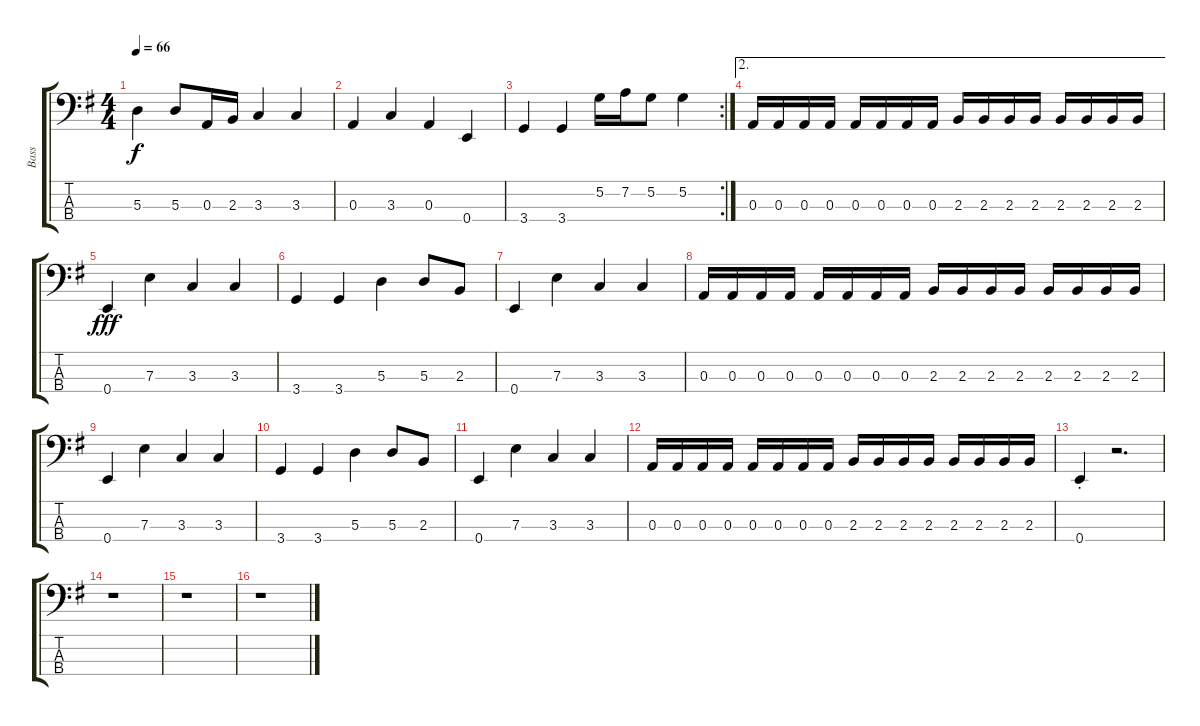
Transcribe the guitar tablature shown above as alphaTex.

\track ("Bass" "Bass") {instrument electricbassfinger}
\staff {score tabs}
\tuning (G2 D2 A1 E1) {hide}
\ts (4 4)
\tempo 66
\clef f4
\ks g
5.3.4{dy f} 5.3.8 0.3.16 2.3.16 3.3.4 3.3.4 |
0.3.4 3.3.4 0.3.4 0.4.4 |
\rc 2
3.4.4 3.4.4 5.2.16 7.2.16 5.2.8 5.2.4 |
\ae 2
0.3.16 0.3.16 0.3.16 0.3.16 0.3.16 0.3.16 0.3.16 0.3.16 2.3.16 2.3.16 2.3.16 2.3.16 2.3.16 2.3.16 2.3.16 2.3.16 |
0.4.4{dy fff} 7.3.4 3.3.4 3.3.4 |
3.4.4 3.4.4 5.3.4 5.3.8 2.3.8 |
0.4.4 7.3.4 3.3.4 3.3.4 |
0.3.16 0.3.16 0.3.16 0.3.16 0.3.16 0.3.16 0.3.16 0.3.16 2.3.16 2.3.16 2.3.16 2.3.16 2.3.16 2.3.16 2.3.16 2.3.16 |
0.4.4 7.3.4 3.3.4 3.3.4 |
3.4.4 3.4.4 5.3.4 5.3.8 2.3.8 |
0.4.4 7.3.4 3.3.4 3.3.4 |
0.3.16 0.3.16 0.3.16 0.3.16 0.3.16 0.3.16 0.3.16 0.3.16 2.3.16 2.3.16 2.3.16 2.3.16 2.3.16 2.3.16 2.3.16 2.3.16 |
0.4{st}.4 r.2{d} |
r.1 |
r.1 |
r.1
